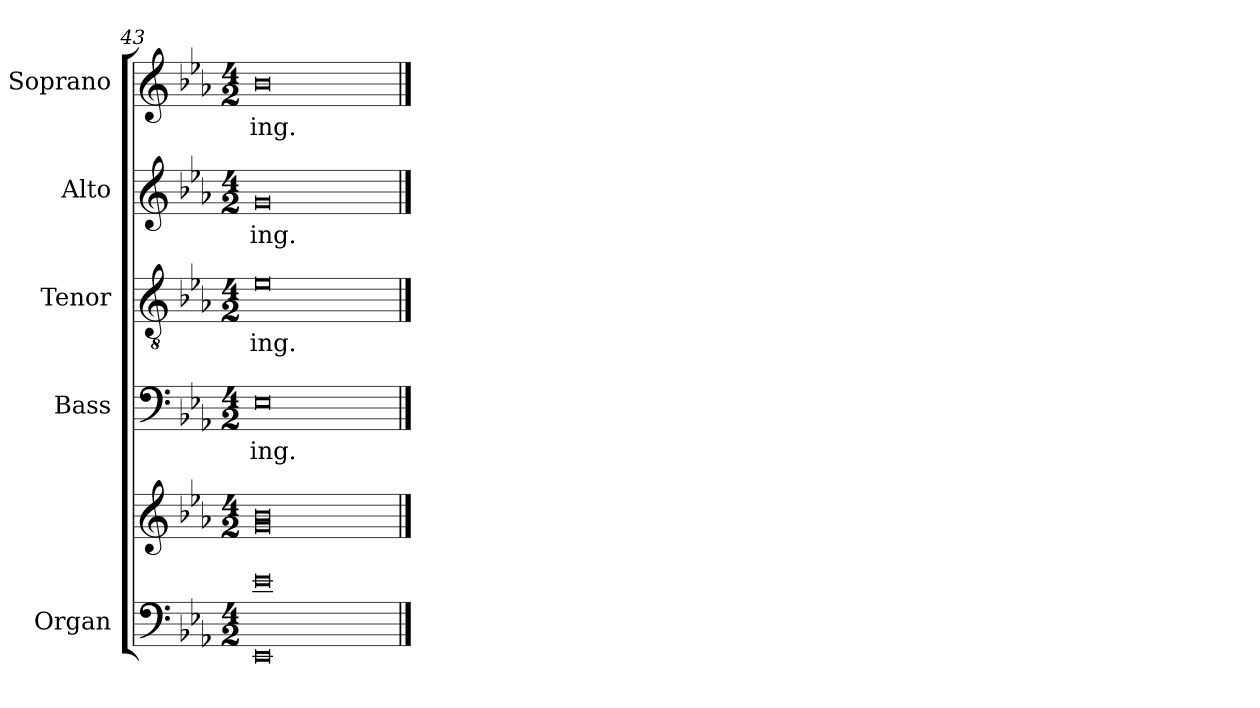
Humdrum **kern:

**kern	**kern	**kern	**text	**kern	**text	**kern	**text	**kern	**text
*part5	*part5	*part4	*part4	*part3	*part3	*part2	*part2	*part1	*part1
*staff6	*staff5	*staff4	*staff4	*staff3	*staff3	*staff2	*staff2	*staff1	*staff1
*I"Organ	*	*I"Bass	*	*I"Tenor	*	*I"Alto	*	*I"Soprano	*
*clefF4	*clefG2	*clefF4	*	*clefGv2	*	*clefG2	*	*clefG2	*
*k[b-e-a-]	*k[b-e-a-]	*k[b-e-a-]	*	*k[b-e-a-]	*	*k[b-e-a-]	*	*k[b-e-a-]	*
*E-:	*E-:	*E-:	*	*E-:	*	*E-:	*	*E-:	*
*M4/2	*M4/2	*M4/2	*	*M4/2	*	*M4/2	*	*M4/2	*
=43	=43	=43	=43	=43	=43	=43	=43	=43	=43
*^	*^	*	*	*	*	*	*	*	*
!	!	!	!	!	!LO:LY:b	!	!LO:LY:b	!	!LO:LY:b	!	!LO:LY:b
0e-/	0EE-\	0b-/	0g\	0E-	ing.	0e-	ing.	0g	ing.	0b-	ing.
*v	*v	*	*	*	*	*	*	*	*	*	*
*	*v	*v	*	*	*	*	*	*	*	*
==	==	==	==	==	==	==	==	==	==
*-	*-	*-	*-	*-	*-	*-	*-	*-	*-
